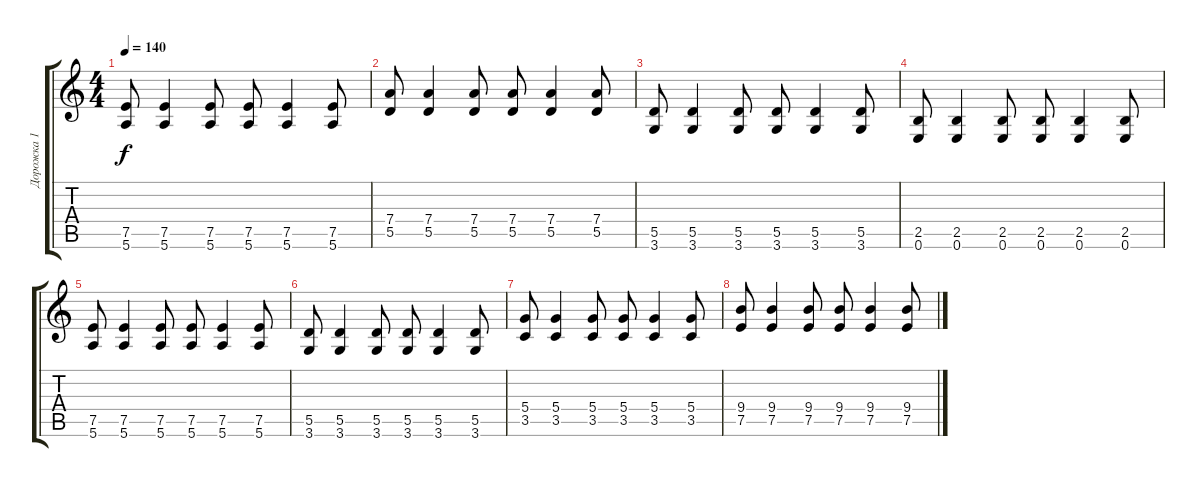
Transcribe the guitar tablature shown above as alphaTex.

\track ("Дорожка 1" "Дорожка 1") {instrument overdrivenguitar}
\staff {score tabs}
\tuning (E4 B3 G3 D3 A2 E2) {hide}
\ts (4 4)
\tempo 140
\clef g2
\ks c
(7.5 5.6).8{dy f} (7.5 5.6).4 (7.5 5.6).8 (7.5 5.6).8 (7.5 5.6).4 (7.5 5.6).8 |
(7.4 5.5).8 (7.4 5.5).4 (7.4 5.5).8 (7.4 5.5).8 (7.4 5.5).4 (7.4 5.5).8 |
(5.5 3.6).8 (5.5 3.6).4 (5.5 3.6).8 (5.5 3.6).8 (5.5 3.6).4 (5.5 3.6).8 |
(2.5 0.6).8 (2.5 0.6).4 (2.5 0.6).8 (2.5 0.6).8 (2.5 0.6).4 (2.5 0.6).8 |
(7.5 5.6).8 (7.5 5.6).4 (7.5 5.6).8 (7.5 5.6).8 (7.5 5.6).4 (7.5 5.6).8 |
(5.5 3.6).8 (5.5 3.6).4 (5.5 3.6).8 (5.5 3.6).8 (5.5 3.6).4 (5.5 3.6).8 |
(5.4 3.5).8 (5.4 3.5).4 (5.4 3.5).8 (5.4 3.5).8 (5.4 3.5).4 (5.4 3.5).8 |
(9.4 7.5).8 (9.4 7.5).4 (9.4 7.5).8 (9.4 7.5).8 (9.4 7.5).4 (9.4 7.5).8
